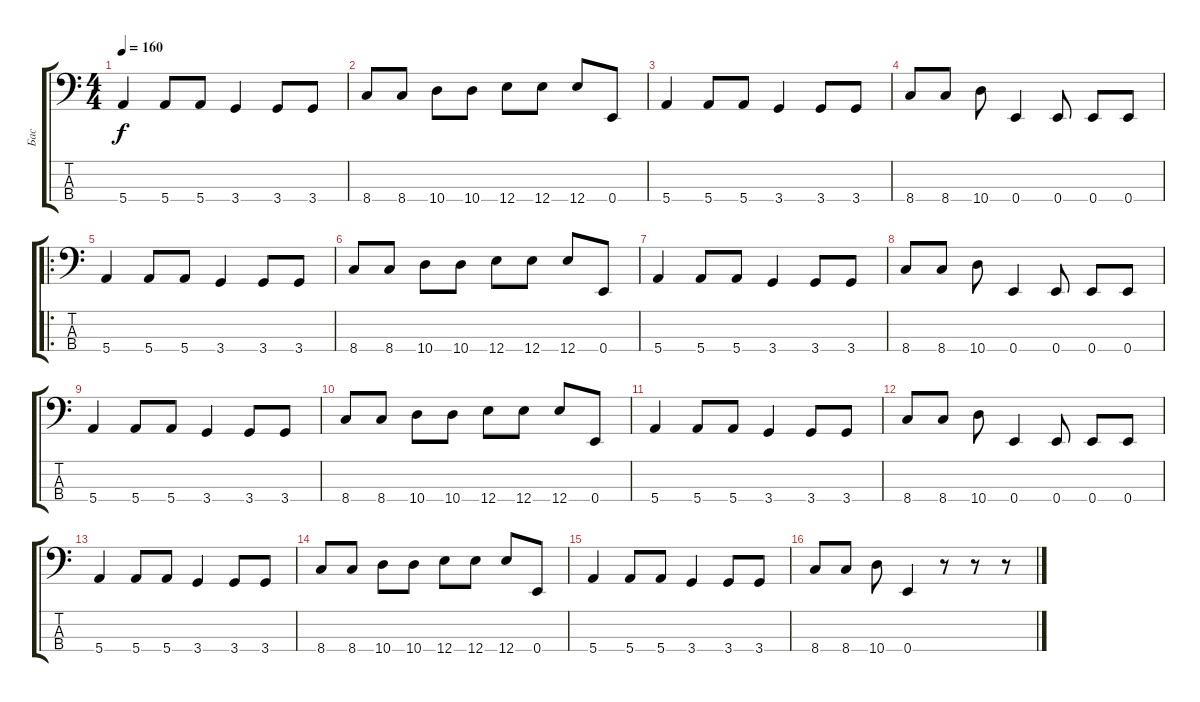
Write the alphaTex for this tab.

\track ("Бас" "Бас") {instrument electricbasspick}
\staff {score tabs}
\tuning (G2 D2 A1 E1) {hide}
\ts (4 4)
\tempo 160
\clef f4
\ks c
5.4.4{dy f volume 13 instrument slapbass1} 5.4.8 5.4.8 3.4.4 3.4.8 3.4.8 |
8.4.8 8.4.8 10.4.8 10.4.8 12.4.8 12.4.8 12.4.8 0.4.8 |
5.4.4 5.4.8 5.4.8 3.4.4 3.4.8 3.4.8 |
8.4.8 8.4.8 10.4.8 0.4.4 0.4.8 0.4.8 0.4.8 |
\ro
5.4.4 5.4.8 5.4.8 3.4.4 3.4.8 3.4.8 |
8.4.8 8.4.8 10.4.8 10.4.8 12.4.8 12.4.8 12.4.8 0.4.8 |
5.4.4 5.4.8 5.4.8 3.4.4 3.4.8 3.4.8 |
8.4.8 8.4.8 10.4.8 0.4.4 0.4.8 0.4.8 0.4.8 |
5.4.4 5.4.8 5.4.8 3.4.4 3.4.8 3.4.8 |
8.4.8 8.4.8 10.4.8 10.4.8 12.4.8 12.4.8 12.4.8 0.4.8 |
5.4.4 5.4.8 5.4.8 3.4.4 3.4.8 3.4.8 |
8.4.8 8.4.8 10.4.8 0.4.4 0.4.8 0.4.8 0.4.8 |
5.4.4 5.4.8 5.4.8 3.4.4 3.4.8 3.4.8 |
8.4.8 8.4.8 10.4.8 10.4.8 12.4.8 12.4.8 12.4.8 0.4.8 |
5.4.4 5.4.8 5.4.8 3.4.4 3.4.8 3.4.8 |
8.4.8 8.4.8 10.4.8 0.4.4 r.8 r.8 r.8
